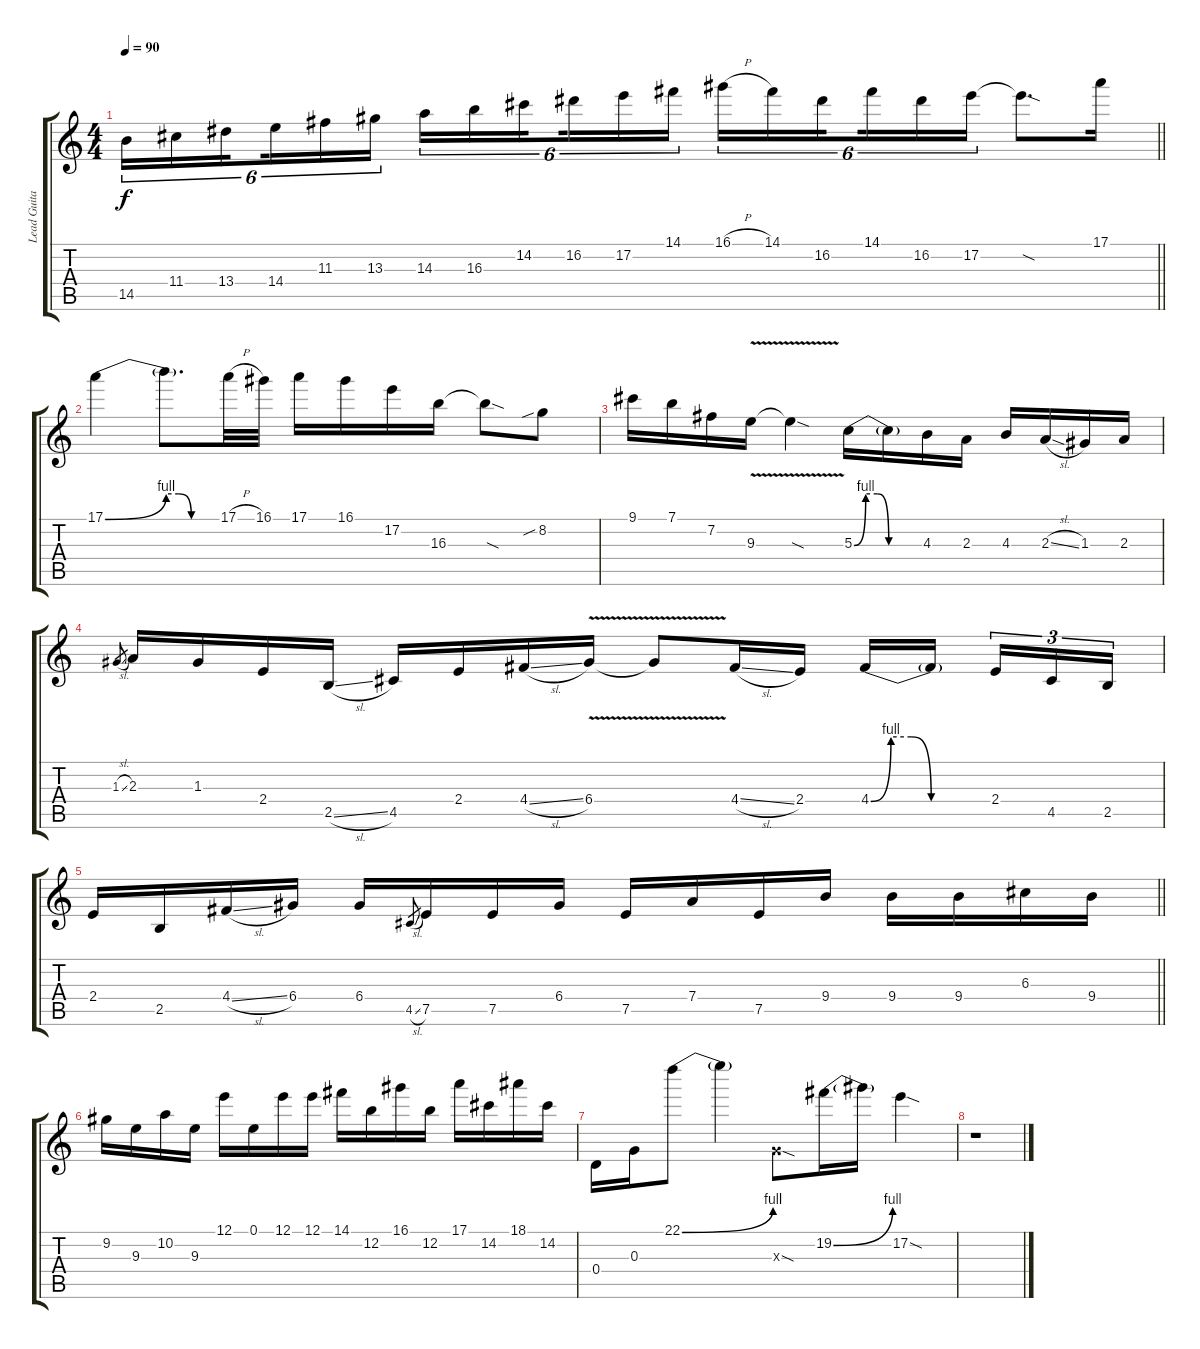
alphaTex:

\track ("Lead Guitar" "Lead Guita") {instrument distortionguitar}
\staff {score tabs}
\tuning (E4 B3 G3 D3 A2 E2) {hide}
\ts (4 4)
\tempo 90
\clef g2
\barLineRight lightlight
\ks c
14.5.16{tu (6 4) dy f} 11.4.16{tu (6 4)} 13.4.16{tu (6 4) beam splitsecondary} 14.4.16{tu (6 4)} 11.3.16{tu (6 4)} 13.3.16{tu (6 4)} 14.3.16{tu (6 4)} 16.3.16{tu (6 4)} 14.2.16{tu (6 4) beam splitsecondary} 16.2.16{tu (6 4)} 17.2.16{tu (6 4)} 14.1.16{tu (6 4)} 16.1{h}.16{tu (6 4)} 14.1.16{tu (6 4)} 16.2.16{tu (6 4) beam splitsecondary} 14.1.16{tu (6 4)} 16.2.16{tu (6 4)} 17.2.16{tu (6 4)} 17.2{sod t}.8{d} 17.1.16 |
17.1{be (bend 0 0 60 4)}.4 17.1{be (custom 0 4 15 4 30 0 60 0) t}.8{d} 17.1{h}.32 16.1.32 17.1.16 16.1.16 17.2.16 16.3.16 16.3{sod t}.8 8.2{sib}.8 |
9.1.16 7.1.16 7.2.16 9.3{v}.16 9.3{sod t}.4 5.3{be (custom 0 0 10 4 20 4 30 0 60 0)}.16 5.3{t}.16 4.3.16 2.3.16 4.3.16 2.3{sl}.16 1.3.16 2.3.16 |
1.3{sl}.8{gr} 2.3.16{volume 0} 1.3.16 2.4.16 2.5{sl}.16 4.5.16 2.4.16 4.4{sl}.16 6.4{v}.16 6.4{t}.8 4.4{sl}.16 2.4.16 4.4{be (custom 0 0 10 4 20 4 30 0 60 0)}.16 4.4{t}.16{beam splitsecondary} 2.4.16{tu (3 2)} 4.5.16{tu (3 2)} 2.5.16{tu (3 2)} |
\barLineRight lightlight
2.4.16 2.5.16 4.4{sl}.16 6.4.16 6.4.16 4.5{sl}.8{gr} 7.5.16 7.5.16 6.4.16 7.5.16 7.4.16 7.5.16 9.4.16 9.4.16 9.4.16 6.3.16 9.4.16 |
9.2.16 9.3.16 10.2.16 9.3.16 12.1.16 0.1.16 12.1.16 12.1.16 14.1.16 12.2.16 16.1.16 12.2.16 17.1.16 14.2.16 18.1.16 14.2.16 |
0.4.16 0.3.16 22.1{be (bend 0 0 60 4)}.8 22.1{t}.4 0.3{sod x}.8 19.2{be (bend 0 0 60 4)}.16 19.2{t}.16 17.2{sod}.4 |
r.1
